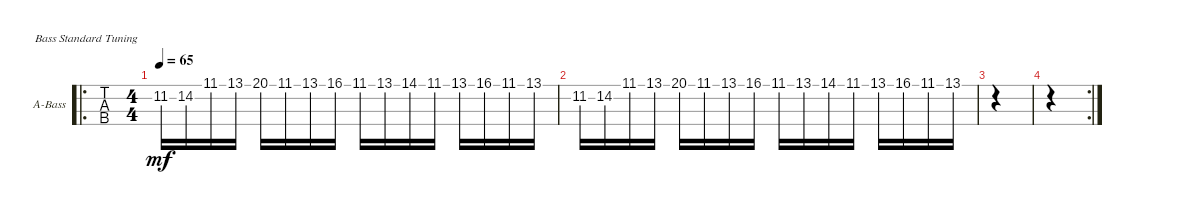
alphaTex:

\defaultSystemsLayout 4
\bracketExtendMode groupsimilarinstruments
\firstSystemTrackNameOrientation horizontal
\otherSystemsTrackNameOrientation horizontal
\track ("Acoustic Bass" "A-Bass") {mute instrument acousticbass}
\staff {tabs}
\tuning (G2 D2 A1 E1)
\ro
\ts (4 4)
\tempo 65
\clef f4
\scale
0.509881
\ks c
11.2.16{dy mf instrument acousticbass} 14.2.16 11.1.16 13.1.16 20.1.16 11.1.16 13.1.16 16.1.16 11.1.16 13.1.16 14.1.16 11.1.16 13.1.16 16.1.16 11.1.16 13.1.16 |
\scale
0.245059 11.2.16 14.2.16 11.1.16 13.1.16 20.1.16 11.1.16 13.1.16 16.1.16 11.1.16 13.1.16 14.1.16 11.1.16 13.1.16 16.1.16 11.1.16 13.1.16 |
\scale
0.245059 |
\rc 2
\scale
0.354167 |
\scale
0.322917 |
\scale
0.322917
